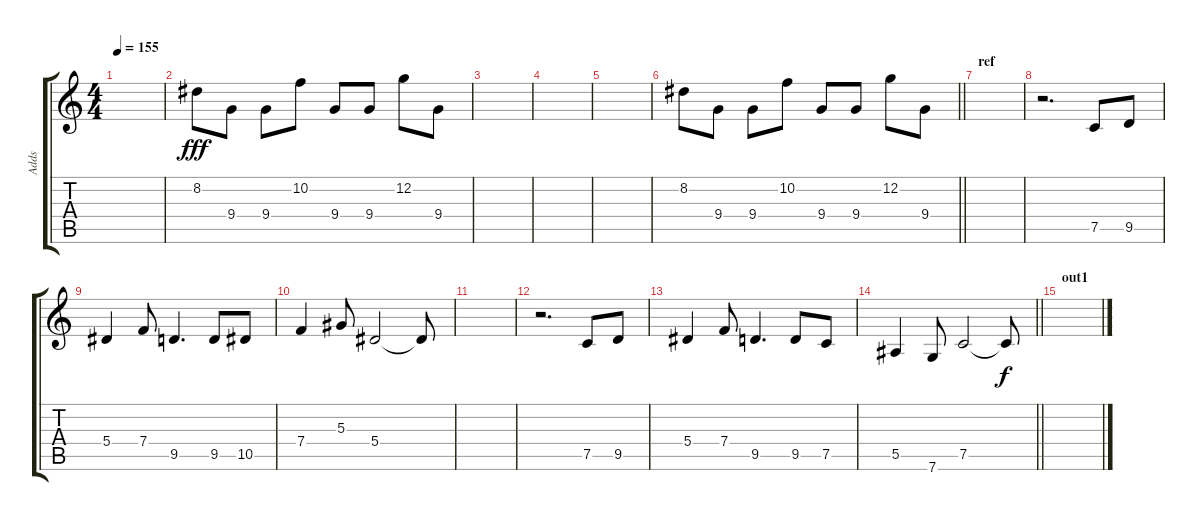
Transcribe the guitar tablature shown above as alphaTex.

\track ("Adds" "Adds") {instrument distortionguitar}
\staff {score tabs}
\tuning (C4 G3 Eb3 Bb2 F2 C2) {hide}
\ts (4 4)
\tempo 155
\clef g2
\ks c
|
8.2.8{dy fff} 9.4.8 9.4.8 10.2.8 9.4.8 9.4.8 12.2.8 9.4.8 |
|
|
|
\barLineRight lightlight
8.2.8 9.4.8 9.4.8 10.2.8 9.4.8 9.4.8 12.2.8 9.4.8 |
\section ("" "ref")
|
r.2{d} 7.5.8 9.5.8 |
5.4.4 7.4.8 9.5.4{d} 9.5.8 10.5.8 |
7.4.4 5.3.8 5.4.2 5.4{t}.8 |
|
r.2{d} 7.5.8 9.5.8 |
5.4.4 7.4.8 9.5.4{d} 9.5.8 7.5.8 |
\barLineRight lightlight
5.5.4 7.6.8 7.5.2 7.5{t}.8{dy f} |
\section ("" "out1")
